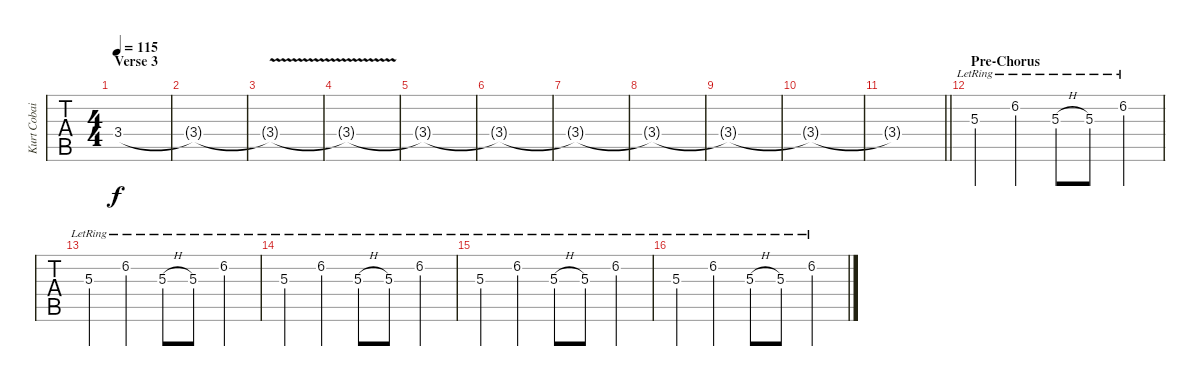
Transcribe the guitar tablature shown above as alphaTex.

\track ("Kurt Cobain" "Kurt Cobai") {instrument distortionguitar}
\staff {tabs}
\tuning (E4 B3 G3 D3 A2 E2) {hide}
\ts (4 4)
\section ("" "Verse 3")
\tempo 115
\clef g2
\ks c
3.4{t}.1{dy f} |
3.4{t}.1 |
3.4{v t}.1 |
3.4{t}.1 |
3.4{t}.1 |
3.4{t}.1 |
3.4{t}.1 |
3.4{t}.1 |
3.4{t}.1 |
3.4{t}.1 |
\barLineRight lightlight
3.4{t}.1 |
\section ("" "Pre-Chorus")
5.3{lr}.4 6.2{lr}.4 5.3{h lr}.8 5.3{lr}.8 6.2{lr}.4 |
5.3{lr}.4 6.2{lr}.4 5.3{h lr}.8 5.3{lr}.8 6.2{lr}.4 |
5.3{lr}.4 6.2{lr}.4 5.3{h lr}.8 5.3{lr}.8 6.2{lr}.4 |
5.3{lr}.4 6.2{lr}.4 5.3{h lr}.8 5.3{lr}.8 6.2{lr}.4 |
5.3{lr}.4 6.2{lr}.4 5.3{h lr}.8 5.3{lr}.8 6.2{lr}.4
